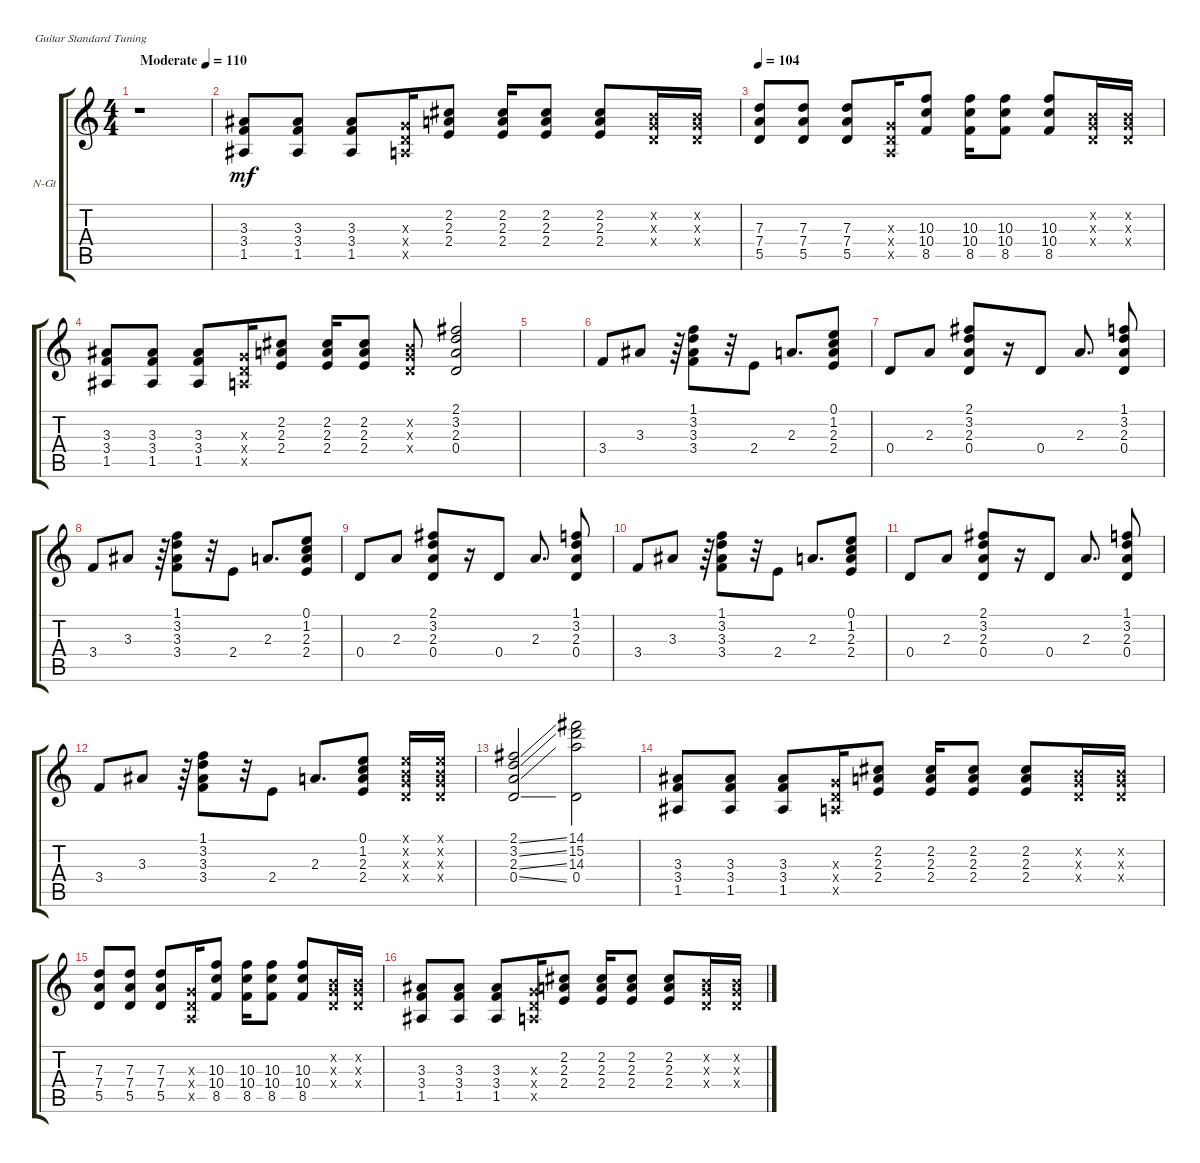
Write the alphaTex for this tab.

\bracketExtendMode groupsimilarinstruments
\firstSystemTrackNameOrientation horizontal
\otherSystemsTrackNameOrientation horizontal
\track ("Аня" "N-Gt") {instrument acousticguitarnylon}
\staff {score tabs}
\tuning (E4 B3 G3 D3 A2 E2)
\ts (4 4)
\beaming (8 2 2 2 2)
\tempo (110 "Moderate")
\clef g2
\ks c
r.1{dy mf instrument acousticguitarnylon} |
(1.5 3.4 3.3).8 (1.5 3.4 3.3).8 (1.5 3.4 3.3).8 (0.3{x} 0.4{x} 0.5{x}).16 (2.2 2.3 2.4).8 (2.2 2.3 2.4).16 (2.2 2.3 2.4).8 (2.2 2.3 2.4).8 (0.3{x} 0.4{x} 0.2{x}).16 (0.3{x} 0.4{x} 0.2{x}).16 |
\tempo 104
(5.5 7.4 7.3).8 (5.5 7.4 7.3).8 (5.5 7.4 7.3).8 (0.3{x} 0.4{x} 0.5{x}).16 (10.3 10.4 8.5).8 (10.3 10.4 8.5).16 (10.3 10.4 8.5).8 (10.3 10.4 8.5).8 (0.3{x} 0.4{x} 0.2{x}).16 (0.3{x} 0.4{x} 0.2{x}).16 |
(1.5 3.4 3.3).8 (1.5 3.4 3.3).8 (1.5 3.4 3.3).8 (0.3{x} 0.4{x} 0.5{x}).16 (2.2 2.3 2.4).8 (2.2 2.3 2.4).16 (2.2 2.3 2.4).8 (0.3{x} 0.4{x} 0.2{x}).8 (0.4 2.3 3.2 2.1).2 |
|
3.4.8 3.3.8 r.64 (3.3 3.4 3.2 1.1).8 r.32 2.4.8 2.3.8{d} (2.3 2.4 1.2 0.1).8 |
0.4.8 2.3.8 (2.3 0.4 3.2 2.1).8 r.16 0.4.8 2.3.8{d} (2.3 0.4 3.2 1.1).8 |
3.4.8 3.3.8 r.64 (3.3 3.4 3.2 1.1).8 r.32 2.4.8 2.3.8{d} (2.3 2.4 1.2 0.1).8 |
0.4.8 2.3.8 (2.3 0.4 3.2 2.1).8 r.16 0.4.8 2.3.8{d} (2.3 0.4 3.2 1.1).8 |
3.4.8 3.3.8 r.64 (3.3 3.4 3.2 1.1).8 r.32 2.4.8 2.3.8{d} (2.3 2.4 1.2 0.1).8 |
0.4.8 2.3.8 (2.3 0.4 3.2 2.1).8 r.16 0.4.8 2.3.8{d} (2.3 0.4 3.2 1.1).8 |
3.4.8 3.3.8 r.64 (3.3 3.4 3.2 1.1).8 r.32 2.4.8 2.3.8{d} (2.3 2.4 1.2 0.1).8 (0.1{x} 0.2{x} 0.3{x} 0.4{x}).16 (0.1{x} 0.2{x} 0.3{x} 0.4{x}).16 |
(0.4{ss} 2.3{ss} 3.2{ss} 2.1{ss}).2 (0.4 14.3 15.2 14.1).2 |
(1.5 3.4 3.3).8 (1.5 3.4 3.3).8 (1.5 3.4 3.3).8 (0.3{x} 0.4{x} 0.5{x}).16 (2.2 2.3 2.4).8 (2.2 2.3 2.4).16 (2.2 2.3 2.4).8 (2.2 2.3 2.4).8 (0.3{x} 0.4{x} 0.2{x}).16 (0.3{x} 0.4{x} 0.2{x}).16 |
(5.5 7.4 7.3).8 (5.5 7.4 7.3).8 (5.5 7.4 7.3).8 (0.3{x} 0.4{x} 0.5{x}).16 (10.3 10.4 8.5).8 (10.3 10.4 8.5).16 (10.3 10.4 8.5).8 (10.3 10.4 8.5).8 (0.3{x} 0.4{x} 0.2{x}).16 (0.3{x} 0.4{x} 0.2{x}).16 |
(1.5 3.4 3.3).8 (1.5 3.4 3.3).8 (1.5 3.4 3.3).8 (0.3{x} 0.4{x} 0.5{x}).16 (2.2 2.3 2.4).8 (2.2 2.3 2.4).16 (2.2 2.3 2.4).8 (2.2 2.3 2.4).8 (0.3{x} 0.4{x} 0.2{x}).16 (0.3{x} 0.4{x} 0.2{x}).16
